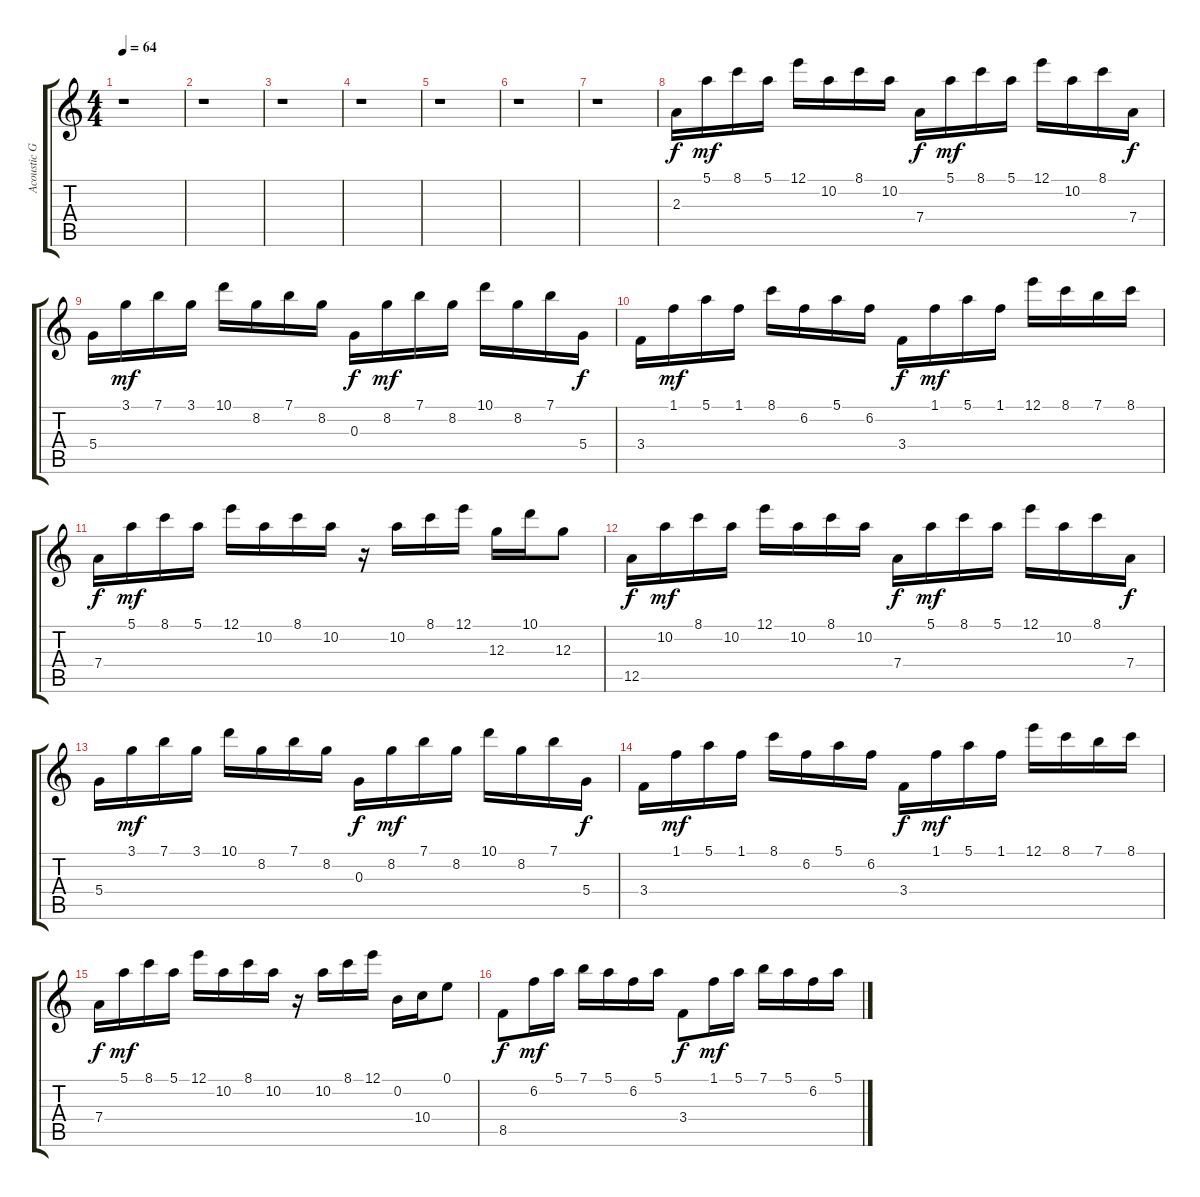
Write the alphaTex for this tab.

\track ("Acoustic Guitar 2" "Acoustic G") {instrument acousticguitarsteel}
\staff {score tabs}
\tuning (E4 B3 G3 D3 A2 E2) {hide}
\ts (4 4)
\tempo 64
\clef g2
\ks c
r.1{dy mf} |
r.1 |
r.1 |
r.1 |
r.1 |
r.1 |
r.1 |
2.3.16{dy f} 5.1.16{dy mf} 8.1.16 5.1.16 12.1.16 10.2.16 8.1.16 10.2.16 7.4.16{dy f} 5.1.16{dy mf} 8.1.16 5.1.16 12.1.16 10.2.16 8.1.16 7.4.16{dy f} |
5.4.16 3.1.16{dy mf} 7.1.16 3.1.16 10.1.16 8.2.16 7.1.16 8.2.16 0.3.16{dy f} 8.2.16{dy mf} 7.1.16 8.2.16 10.1.16 8.2.16 7.1.16 5.4.16{dy f} |
3.4.16 1.1.16{dy mf} 5.1.16 1.1.16 8.1.16 6.2.16 5.1.16 6.2.16 3.4.16{dy f} 1.1.16{dy mf} 5.1.16 1.1.16 12.1.16 8.1.16 7.1.16 8.1.16 |
7.4.16{dy f} 5.1.16{dy mf} 8.1.16 5.1.16 12.1.16 10.2.16 8.1.16 10.2.16 r.16 10.2.16 8.1.16 12.1.16 12.3.16 10.1.16 12.3.8 |
12.5.16{dy f} 10.2.16{dy mf} 8.1.16 10.2.16 12.1.16 10.2.16 8.1.16 10.2.16 7.4.16{dy f} 5.1.16{dy mf} 8.1.16 5.1.16 12.1.16 10.2.16 8.1.16 7.4.16{dy f} |
5.4.16 3.1.16{dy mf} 7.1.16 3.1.16 10.1.16 8.2.16 7.1.16 8.2.16 0.3.16{dy f} 8.2.16{dy mf} 7.1.16 8.2.16 10.1.16 8.2.16 7.1.16 5.4.16{dy f} |
3.4.16 1.1.16{dy mf} 5.1.16 1.1.16 8.1.16 6.2.16 5.1.16 6.2.16 3.4.16{dy f} 1.1.16{dy mf} 5.1.16 1.1.16 12.1.16 8.1.16 7.1.16 8.1.16 |
7.4.16{dy f} 5.1.16{dy mf} 8.1.16 5.1.16 12.1.16 10.2.16 8.1.16 10.2.16 r.16 10.2.16 8.1.16 12.1.16 0.2.16 10.4.16 0.1.8 |
8.5.8{dy f} 6.2.16{dy mf} 5.1.16 7.1.16 5.1.16 6.2.16 5.1.16 3.4.8{dy f} 1.1.16{dy mf} 5.1.16 7.1.16 5.1.16 6.2.16 5.1.16
